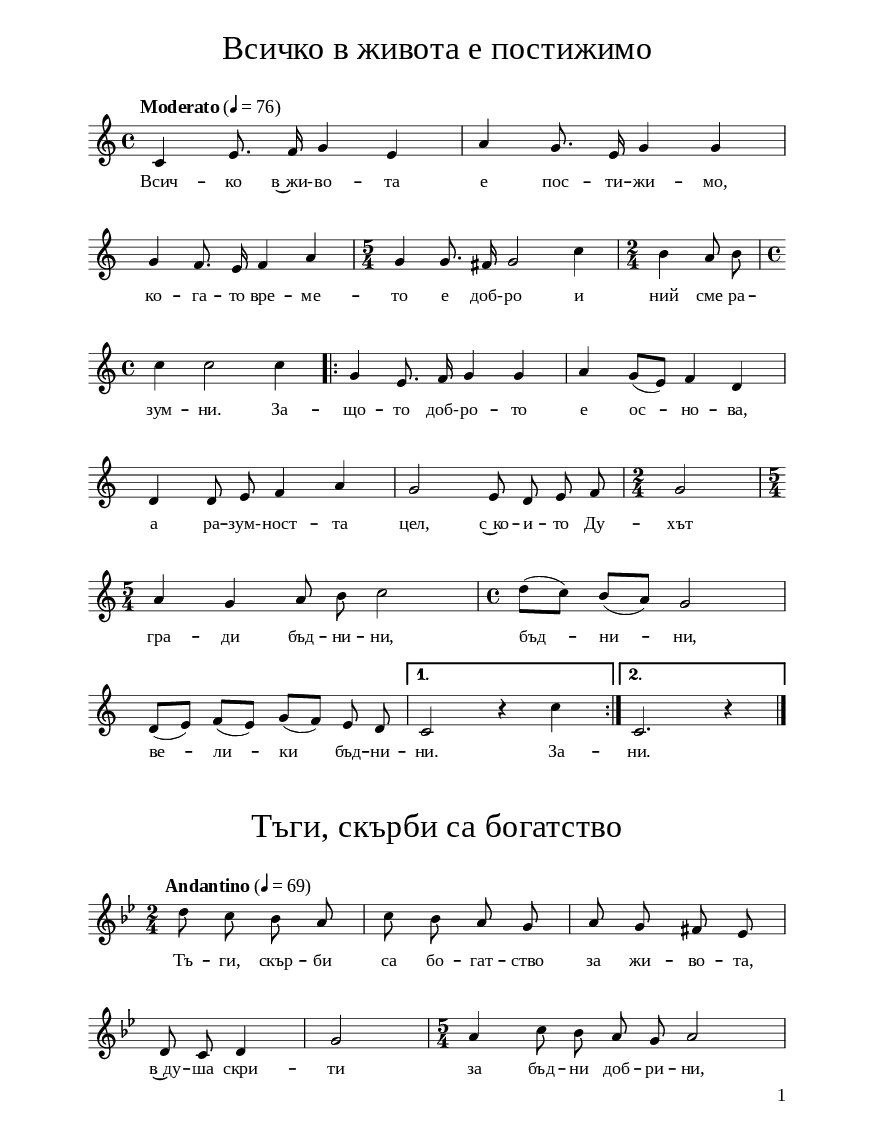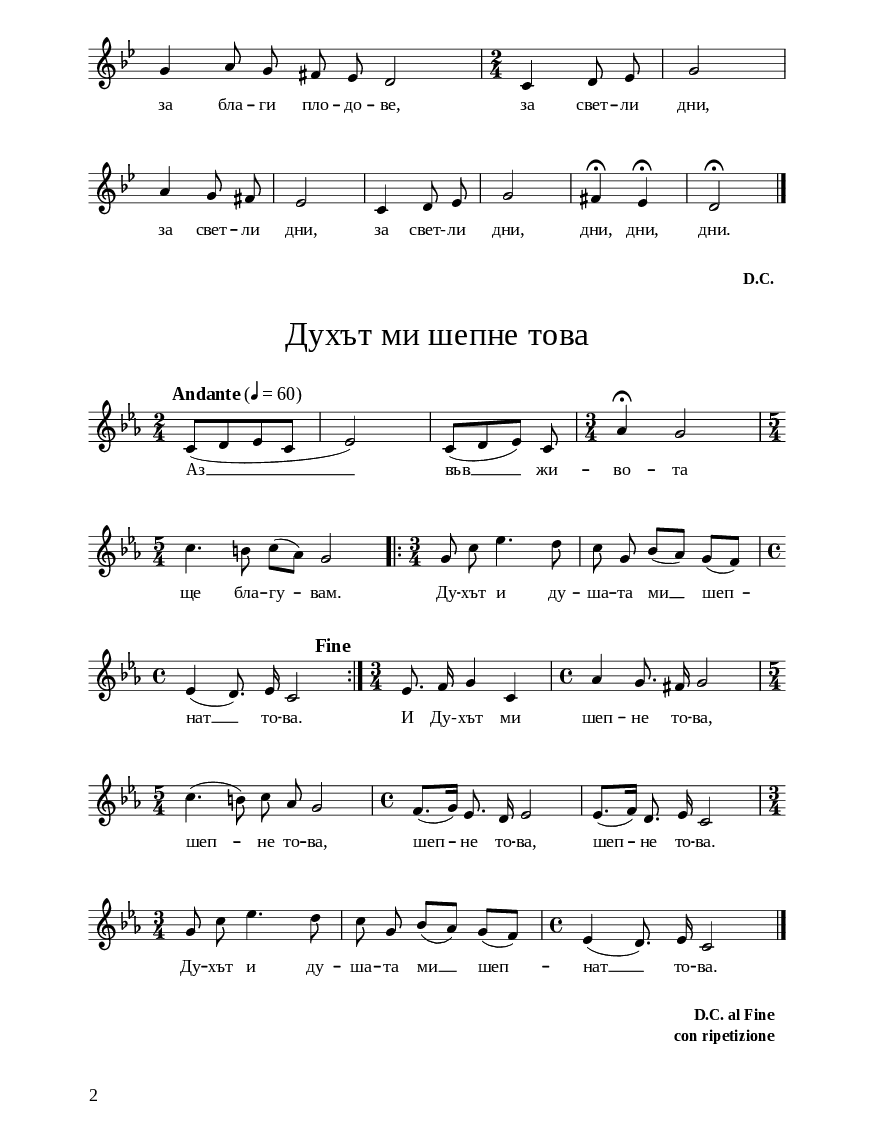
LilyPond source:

\version "2.24.3"

% include paper part and global functions
\include "include/globals.ily"

\bookpart {
  \label #'ref100
  \tocItem \markup "Всичко в живота е постижимо"
  \include "include/bookpart-paper.ily"
  \score {
    \include "include/score-layout.ily"


    \new Voice \absolute  {
      \clef treble
      \key c \major
      \time 4/4
      \tempoFunc "Moderato" 4 "76"
      \autoBeamOff

      \autoBeamOff

      c'4 e'8. f'16 g'4 e' | a'4 g'8. e'16 g'4 g' \break |

      g'4 f'8. e'16 f'4 a' | \time 5/4  g'4 g'8. fis'16 g'2 c''4 | \time 2/4  b'4 a'8 b' \break |

      \time 4/4  c''4 c''2 c''4 \repeat volta 2 {
        g'4 e'8. f'16 g'4 g' | a'4 g'8 ( [e'] ) f'4 d' | \break

        d'4 d'8 e' f'4 a' g'2 e'8 d' e' f' | \time 2/4  g'2 | \break

        \time 5/4  a'4 g' a'8 b' c''2 | \time 4/4  d''8 [( c'' )] b' [( a' )] g'2 \break

        d'8  [( e' )] f' [( e' )] g' [( f' )] e' d'
      } \alternative { { | c'2 r4 c''4 | } {c'2. r4 } } \bar "|."
    }

    \addlyrics {
      Всич -- ко
      "в~жи-" -- во -- та е пос -- ти -- жи -- мо, ко --
      га -- то вре -- ме -- то е "доб-" -- ро и ний сме
      ра -- зум -- ни. За -- що -- то "доб-" -- ро -- то
      е ос -- но -- ва, а ра -- "зум-" -- ност -- та
      цел, с~ко -- и -- то Ду -- хът гра -- ди бъд --
      ни -- ни, бъд -- ни -- ни, ве -- ли -- ки бъд --
      ни -- ни. За -- ни.
    }

    \header {
      title = \titleFunc "Всичко в живота е постижимо" "Vsičko v života e postižimo"
    }

    \midi{}

  } % score

  \label #'ref101_1
  \tocItem \markup "Тъги, скърби са богатство"
  \include "include/bookpart-paper.ily"
  \score {
    \include "include/score-layout.ily"


    \new Voice \absolute  {
      \clef treble
      \key g \minor
      \time 2/4
      \tempoFunc "Andantino" 4 "69"
      \autoBeamOff

      d''8 c'' bes' a' | c''8 bes' a' g' | a'8 g' fis' es' \break

      d' c' d'4 | g'2|  \time 5/4 a'4 c''8 bes'8 a' g' a'2 | \break

      g'4  a'8 g' fis'8 es' d'2 | \time 2/4 c'4 d'8 es'8| g'2 | \break

      a'4 g'8 fis' | es'2 |  c'4 d'8 es'8 | g'2 |fis'4 \fermata  es'4 \fermata  | d'2 \fermata  \bar "|."
    }

    \addlyrics {
      Тъ -- ги, скър -- би са бо  --  гат -- ство
      за жи -- во -- та, в~ду -- ша скри -- ти
      за бъд -- ни доб -- ри -- ни,
      за бла -- ги пло -- до -- ве,
      за свет -- ли дни,
      за свет -- ли дни,
      за "свет-" -- ли дни,
      дни, дни, дни.
    }

    \header {
      title = \titleFunc "Тъги, скърби са богатство" "Tăgi, skărbi sa bogatstvo"
    }

    \midi{}

  } % score

  \markup \dc-one "D.C."

  \label #'ref101_2
  \tocItem \markup "Духът ми шепне това"
  \include "include/bookpart-paper.ily"
  \score {
    \include "include/score-layout.ily"


    \new Voice \absolute{
      \clef treble
      \key c \minor
      \time 2/4
      \tempoFunc "Andante" 4 "60"
      \autoBeamOff

      c'8 ( [ d'8 es'8 c'8 ] | es'2 ) | c'8 ( [ d'8 es'8] ) c'8 | \time 3/4  | as'4 ^\fermata g'2 | \time 5/4 \break

      c''4. b'8 c''8 ( [ as'8 ) ] g'2 | \bar ".|:"
      \time 3/4 g'8 c''8 es''4. d''8 | c''8 g'8 bes'8 ( [ as'8 ) ] g'8 ( [ f'8 ) ] | \time 4/4 \break

      es'4 ( d'8. ) es'16 \tempo "      Fine" c'2
      \bar ":|." \time 3/4 | es'8. f'16 g'4 c'4 | \time 4/4 | as'4 g'8. fis'16 g'2 | \time 5/4 \break

      c''4. ( b'8 ) c''8 as'8 g'2 | \time 4/4 | f'8. ( [ g'16 ) ] es'8. d'16 es'2 | es'8. ( [ f'16 ) ] d'8. es'16 c'2 | \time 3/4 \break

      g'8 c''8 es''4. d''8 | c''8 g'8 bes'8 ( [ as'8 ) ] g'8 ( [ f'8 ) ] | \time 4/4 | es'4 ( d'8. ) es'16 c'2  \bar "|."

    }

    \addlyrics {
      Аз __     във __   жи --
      во -- та ще бла -- гу -- вам. Ду
      -- хът и ду -- ша -- та ми __  шеп
      -- нат __  то -- ва. И "Ду-" -- хът
      ми шеп -- не то -- ва, шеп -- не
      то -- ва, шеп -- не то -- ва,
      шеп -- не то -- ва. Ду -- хът и
      ду -- ша -- та ми __  шеп -- нат __
      то -- ва.}

      \header {
        title = \titleFunc "Духът ми шепне това" "Duhăt mi šepne tova"
      }

      \midi{}

    } % score

    \markup \dc-two "D.C. al Fine" "con ripetizione"
  } % bookpart
